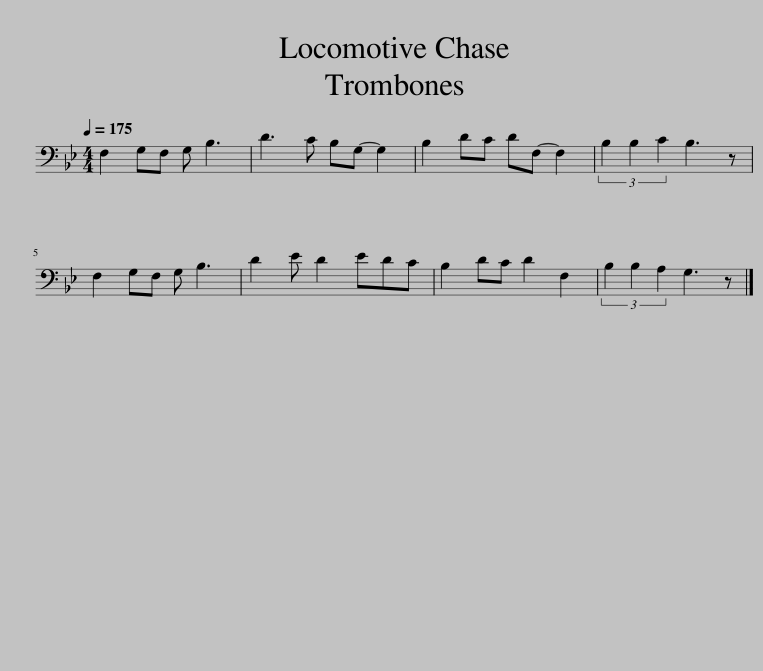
X:1
L:1/8
Q:1/4=175
M:4/4
I:linebreak $
K:Bb
V:1 bass
V:1
 F,2 G,F, G, B,3 | D3 C B,G,- G,2 | B,2 DC DF,- F,2 | (3B,2 B,2 C2 B,3 z |$ F,2 G,F, G, B,3 | %5
 D2 E D2 EDC | B,2 DC D2 F,2 | (3B,2 B,2 A,2 G,3 z |] %8
